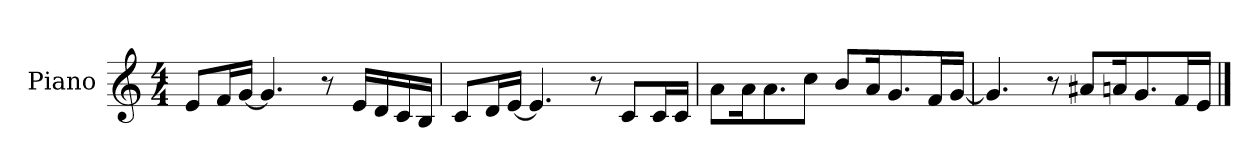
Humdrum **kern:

**kern
*part1
*staff1
*I"Piano
*I'Pno.
*clefG2
*k[]
*M4/4
=1
8e/L
16f/L
[16g/JJ
4.g/]
8r
16e/LL
16d/
16c/
16B/JJ
=2
8c/L
16d/L
[16e/JJ
4.e/]
8r
8c/L
16c/L
16c/JJ
=3
8a\L
16a\K
8.a\
8cc\J
8b/L
16a/K
8.g/
16f/L
[16g/JJ
=4
4.g/]
8r
8a#X/L
16an/K
8.g/
16f/L
16e/JJ
==
*-
